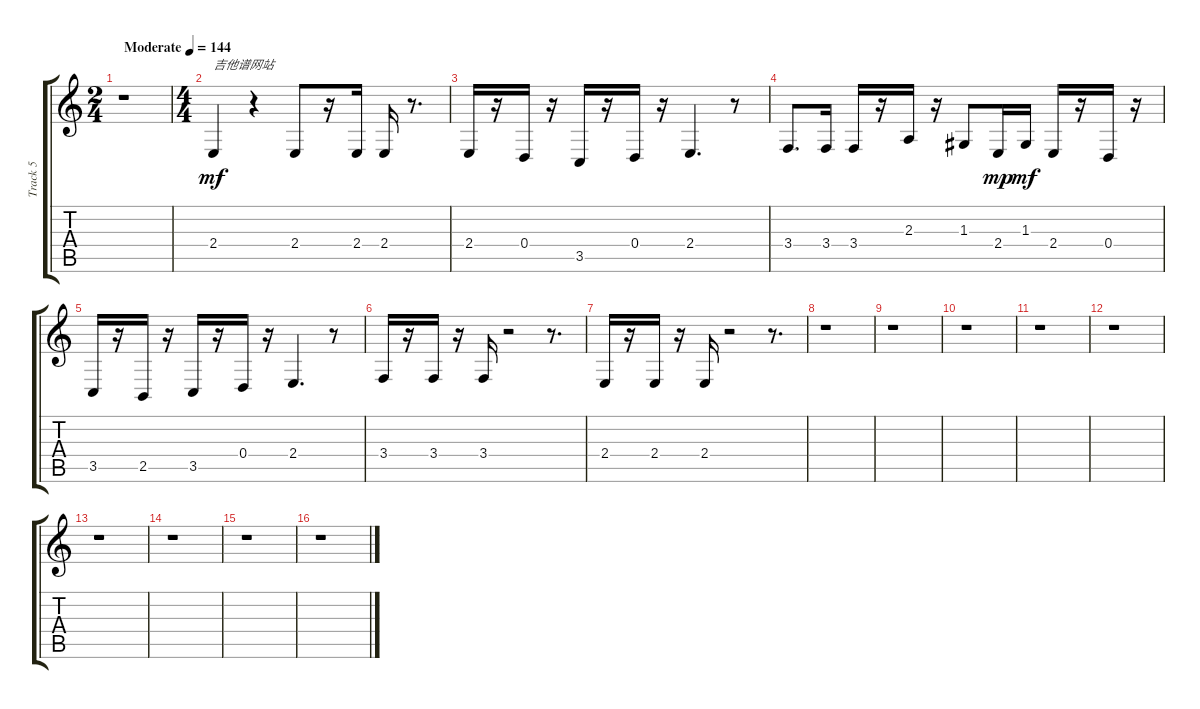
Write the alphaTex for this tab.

\track ("Track 5" "Track 5") {instrument brasssection}
\staff {score tabs}
\tuning (E4 B3 G3 D3 A2 E2) {hide}
\ts (2 4)
\tempo (144 "Moderate")
\clef g2
\ks c
r.1{dy mf instrument brasssection} |
\ts (4 4)
2.4.4{txt "吉他谱网站"} r.4 2.4.8 r.16 2.4.16 2.4.16 r.8{d} |
2.4.16 r.16 0.4.16 r.16 3.5.16 r.16 0.4.16 r.16 2.4.4{d} r.8 |
3.4.8{d} 3.4.16 3.4.16 r.16 2.3.16 r.16 1.3.8 2.4.16{dy mp} 1.3.16{dy mf} 2.4.16 r.16 0.4.16 r.16 |
3.5.16 r.16 2.5.16 r.16 3.5.16 r.16 0.4.16 r.16 2.4.4{d} r.8 |
3.4.16 r.16 3.4.16 r.16 3.4.16 r.2 r.8{d} |
2.4.16 r.16 2.4.16 r.16 2.4.16 r.2 r.8{d} |
r.1 |
r.1 |
r.1 |
r.1 |
r.1 |
r.1 |
r.1 |
r.1 |
r.1
